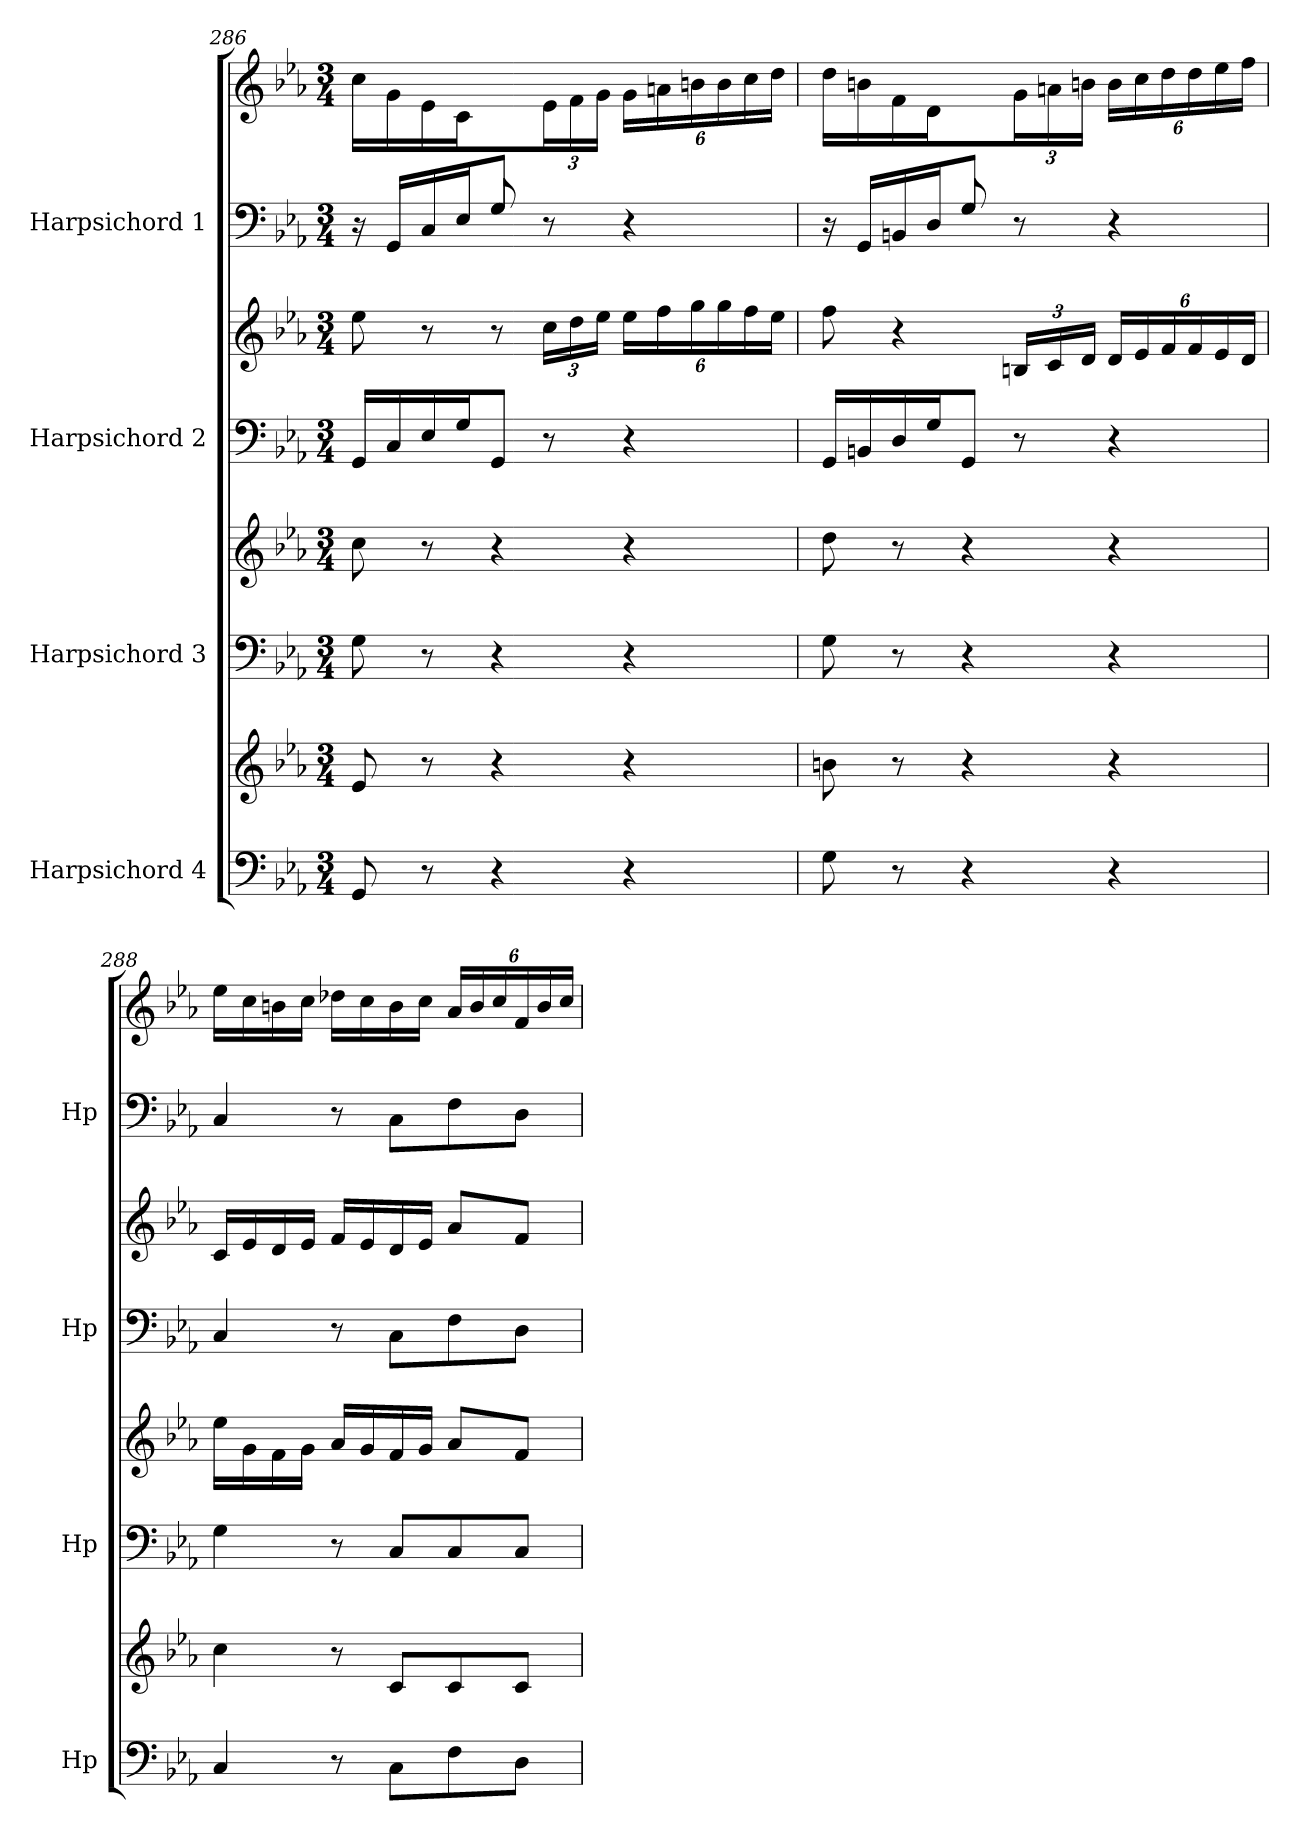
**kern	**kern	**kern	**kern	**kern	**kern	**kern	**kern
*part4	*part4	*part3	*part3	*part2	*part2	*part1	*part1
*staff8	*staff7	*staff6	*staff5	*staff4	*staff3	*staff2	*staff1
*I"Harpsichord 4	*	*I"Harpsichord 3	*	*I"Harpsichord 2	*	*I"Harpsichord 1	*
*I'Hp	*	*I'Hp	*	*I'Hp	*	*I'Hp	*
*clefF4	*clefG2	*clefF4	*clefG2	*clefF4	*clefG2	*clefF4	*clefG2
*k[b-e-a-]	*k[b-e-a-]	*k[b-e-a-]	*k[b-e-a-]	*k[b-e-a-]	*k[b-e-a-]	*k[b-e-a-]	*k[b-e-a-]
*M3/4	*M3/4	*M3/4	*M3/4	*M3/4	*M3/4	*M3/4	*M3/4
=286	=286	=286	=286	=286	=286	=286	=286
*	*	*	*	*	*	*^	*
8GG/	8e-/	8G\	8cc\	16GG/LL	8ee-\	4ryy	16r	16cc\LL
.	.	.	.	16C/	.	.	16GG/LL	16g\
8r	8r	8r	8r	16E-/	8r	.	16C/	16e-\
.	.	.	.	16G/J	.	.	16E-/J	16c\J
4r	4r	4r	4r	8GG/J	8r	8G/	8G/J	8ryy
*	*	*	*	*	*Xbrackettup	*	*	*Xbrackettup
.	.	.	.	8r	24cc\LL	4.ryy	8r	24e-\L
.	.	.	.	.	24dd\	.	.	24f\
.	.	.	.	.	24ee-\JJ	.	.	24g\JJ
4r	4r	4r	4r	4r	24ee-\LL	.	4r	24g\LL
.	.	.	.	.	24ff\	.	.	24an\
.	.	.	.	.	24gg\	.	.	24bn\
.	.	.	.	.	24gg\	.	.	24b\
.	.	.	.	.	24ff\	.	.	24cc\
.	.	.	.	.	24ee-\JJ	.	.	24dd\JJ
!!LO:PB:g=z
=287	=287	=287	=287	=287	=287	=287	=287	=287
8G\	8bn\	8G\	8dd\	16GG/LL	8ff\	4ryy	16r	16dd\LL
.	.	.	.	16BBn/	.	.	16GG/LL	16bn\
8r	8r	8r	8r	16D/	4r	.	16BBn/	16f\
.	.	.	.	16G/J	.	.	16D/J	16d\J
4r	4r	4r	4r	8GG/J	.	8G/	8G/J	8ryy
.	.	.	.	8r	24Bn/LL	4.ryy	8r	24g\L
.	.	.	.	.	24c/	.	.	24an\
.	.	.	.	.	24d/JJ	.	.	24bn\JJ
4r	4r	4r	4r	4r	24d/LL	.	4r	24b\LL
.	.	.	.	.	24e-/	.	.	24cc\
.	.	.	.	.	24f/	.	.	24dd\
.	.	.	.	.	24f/	.	.	24dd\
.	.	.	.	.	24e-/	.	.	24ee-\
.	.	.	.	.	24d/JJ	.	.	24ff\JJ
*	*	*	*	*	*	*v	*v	*
=288	=288	=288	=288	=288	=288	=288	=288
4C/	4cc\	4G\	16ee-\LL	4C/	16c/LL	4C/	16ee-\LL
.	.	.	16g\	.	16e-/	.	16cc\
.	.	.	16f\	.	16d/	.	16bn\
.	.	.	16g\JJ	.	16e-/JJ	.	16cc\JJ
8r	8r	8r	16a-/LL	8r	16f/LL	8r	16dd-X\LL
.	.	.	16g/	.	16e-/	.	16cc\
8C\L	8c/L	8C/L	16f/	8C\L	16d/	8C\L	16b\
.	.	.	16g/JJ	.	16e-/JJ	.	16cc\JJ
8F\	8c/	8C/	8a-/L	8F\	8a-/L	8F\	24a-/LL
.	.	.	.	.	.	.	24b/
.	.	.	.	.	.	.	24cc/
8D\J	8c/J	8C/J	8f/J	8D\J	8f/J	8D\J	24f/
.	.	.	.	.	.	.	24b/
.	.	.	.	.	.	.	24cc/JJ
=	=	=	=	=	=	=	=
*-	*-	*-	*-	*-	*-	*-	*-
